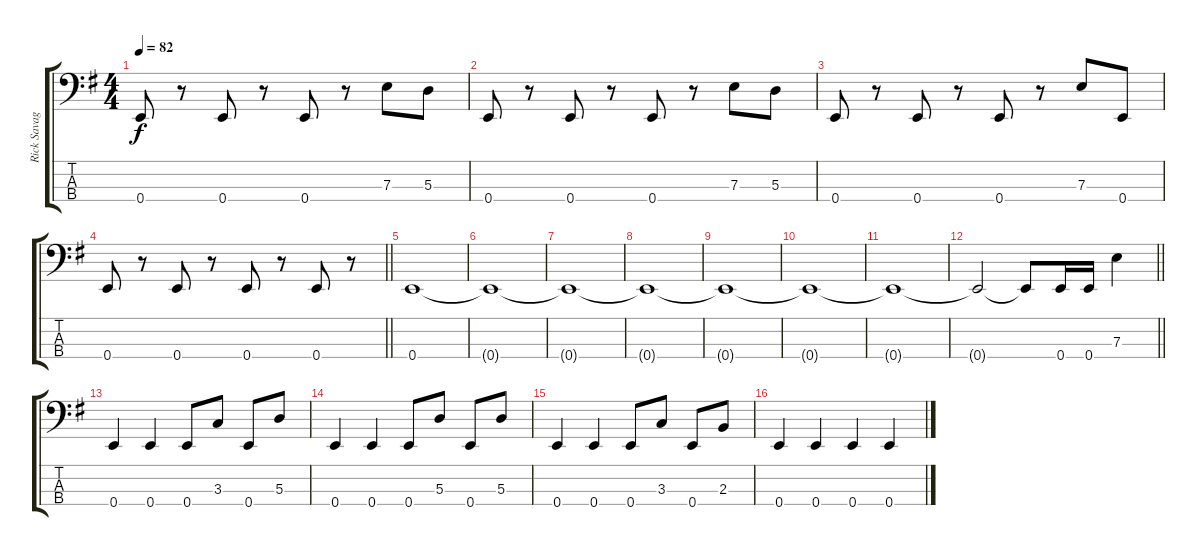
\track ("Rick Savage" "Rick Savag") {instrument electricbasspick}
\staff {score tabs}
\tuning (G2 D2 A1 E1) {hide}
\ts (4 4)
\tempo 82
\clef f4
\ks eminor
0.4.8{dy f} r.8 0.4.8 r.8 0.4.8 r.8 7.3.8 5.3.8 |
0.4.8 r.8 0.4.8 r.8 0.4.8 r.8 7.3.8 5.3.8 |
0.4.8 r.8 0.4.8 r.8 0.4.8 r.8 7.3.8 0.4.8 |
\barLineRight lightlight
0.4.8 r.8 0.4.8 r.8 0.4.8 r.8 0.4.8 r.8 |
0.4.1 |
0.4{t}.1 |
0.4{t}.1 |
0.4{t}.1 |
0.4{t}.1 |
0.4{t}.1 |
0.4{t}.1 |
\barLineRight lightlight
0.4{t}.2 0.4{t}.8 0.4.16 0.4.16 7.3.4 |
0.4.4 0.4.4 0.4.8 3.3.8 0.4.8 5.3.8 |
0.4.4 0.4.4 0.4.8 5.3.8 0.4.8 5.3.8 |
0.4.4 0.4.4 0.4.8 3.3.8 0.4.8 2.3.8 |
0.4.4 0.4.4 0.4.4 0.4.4
